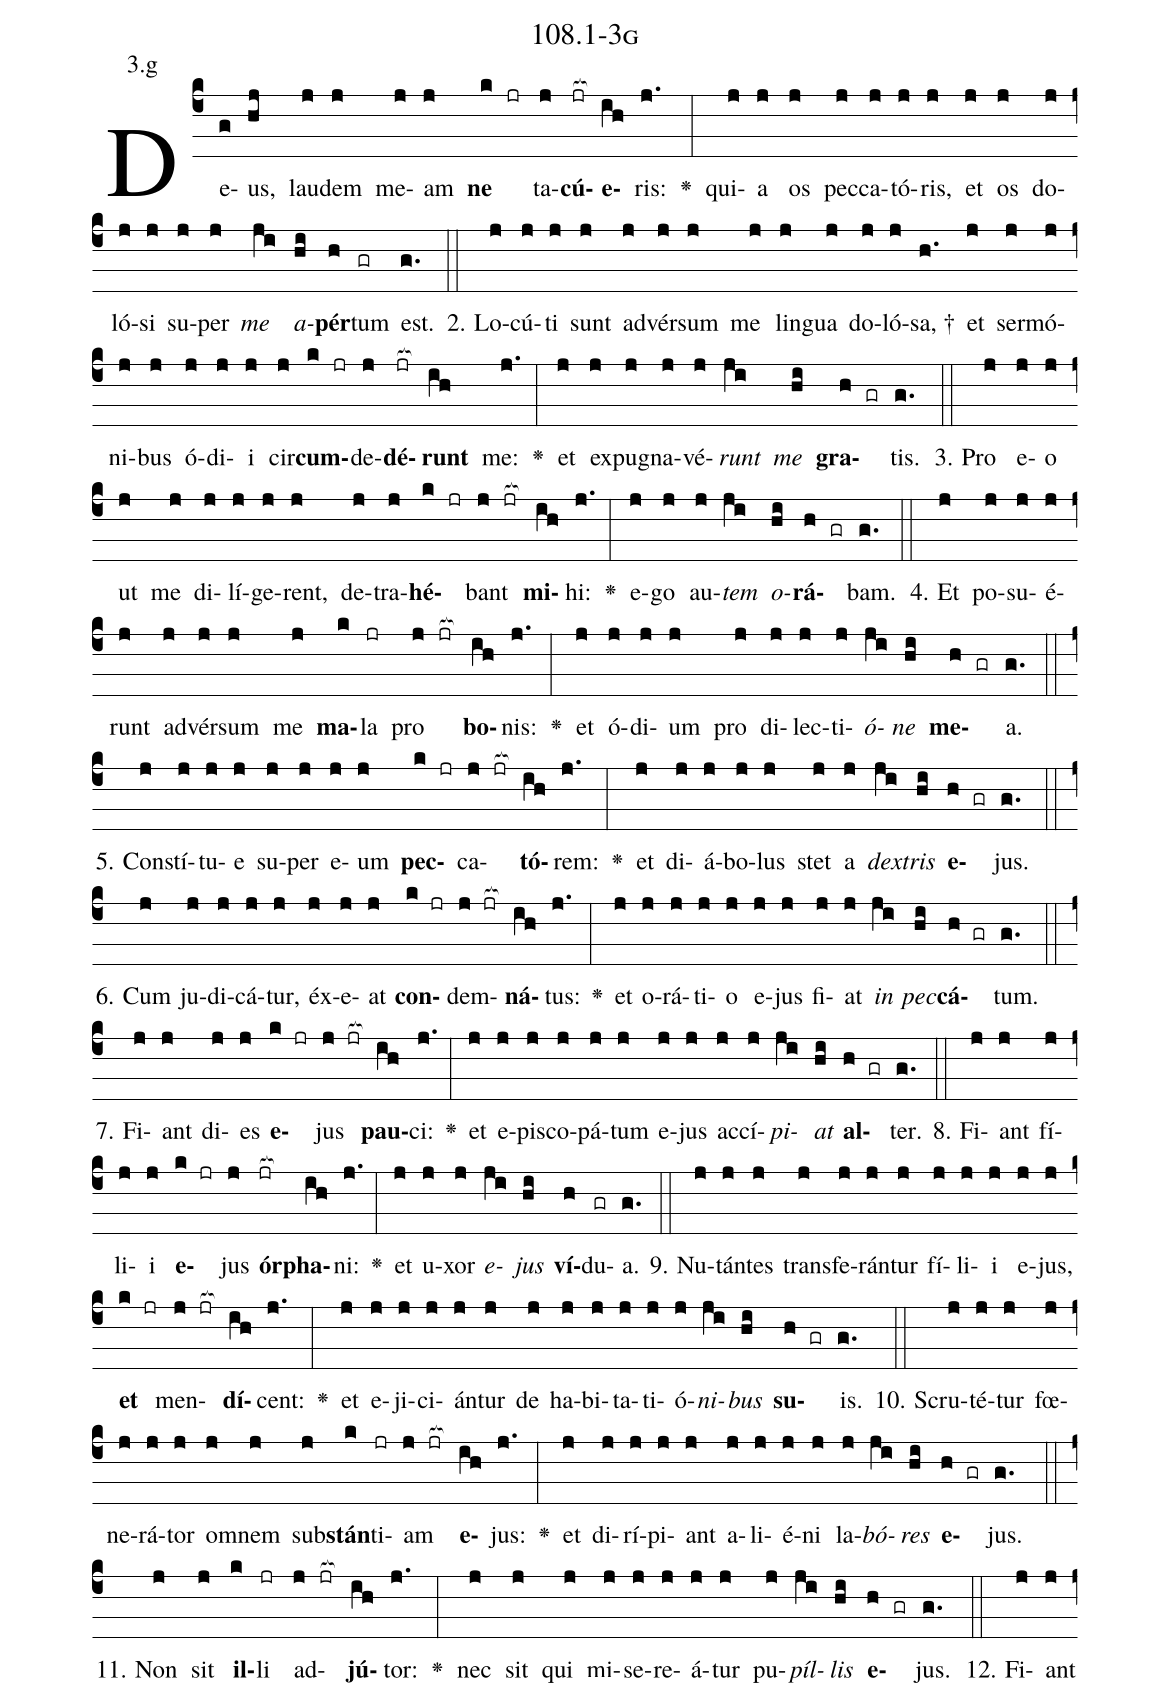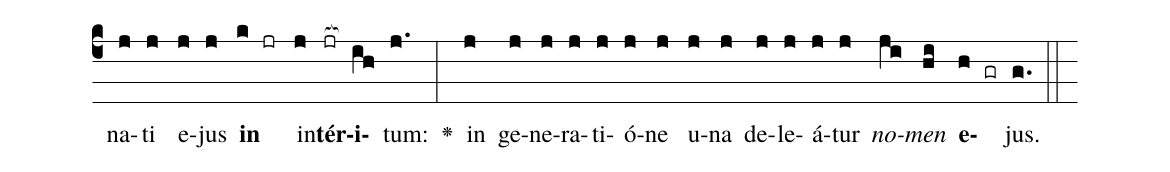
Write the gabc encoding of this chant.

name: 108.1-3g;
annotation: 3.g;
%%
(c4)De(g)us,(hj) lau(j)dem(j) me(j)am(j) <b>ne</b>(k jr) ta(j)<b>cú</b>(jr[ocb:1{])<b>e</b>(ih[ocb:0}])ris:(j.) <v>\greheightstar</v>(:) qui(j)a(j) os(j) pec(j)ca(j)tó(j)ris,(j) et(j) os(j) do(j)ló(j)si(j) su(j)per(j) <i>me</i>(ji) <i>a</i>(hi)<b>pér</b>(h)tum(gr) est.(g.) (::)
2. Lo(j)cú(j)ti(j) sunt(j) ad(j)vér(j)sum(j) me(j) lin(j)gua(j) do(j)ló(j)sa, †(h.) et(j) ser(j)mó(j)ni(j)bus(j) ó(j)di(j)i(j) cir(j)<b>cum</b>(k jr)de(j)<b>dé</b>(jr[ocb:1{])<b>runt</b>(ih[ocb:0}]) me:(j.) <v>\greheightstar</v>(:) et(j) ex(j)pu(j)gna(j)vé(j)<i>runt</i>(ji) <i>me</i>(hi) <b>gra</b>(h gr)tis.(g.) (::)
3. Pro(j) e(j)o(j) ut(j) me(j) di(j)lí(j)ge(j)rent,(j) de(j)tra(j)<b>hé</b>(k jr)bant(j jr[ocb:1{]) <b>mi</b>(ih[ocb:0}])hi:(j.) <v>\greheightstar</v>(:) e(j)go(j) au(j)<i>tem</i>(ji) <i>o</i>(hi)<b>rá</b>(h gr)bam.(g.) (::)
4. Et(j) po(j)su(j)é(j)runt(j) ad(j)vér(j)sum(j) me(j) <b>ma</b>(k)la(jr) pro(j jr[ocb:1{]) <b>bo</b>(ih[ocb:0}])nis:(j.) <v>\greheightstar</v>(:) et(j) ó(j)di(j)um(j) pro(j) di(j)lec(j)ti(j)<i>ó</i>(ji)<i>ne</i>(hi) <b>me</b>(h gr)a.(g.) (::)
5. Con(j)stí(j)tu(j)e(j) su(j)per(j) e(j)um(j) <b>pec</b>(k jr)ca(j jr[ocb:1{])<b>tó</b>(ih[ocb:0}])rem:(j.) <v>\greheightstar</v>(:) et(j) di(j)á(j)bo(j)lus(j) stet(j) a(j) <i>dex</i>(ji)<i>tris</i>(hi) <b>e</b>(h gr)jus.(g.) (::)
6. Cum(j) ju(j)di(j)cá(j)tur,(j) éx(j)e(j)at(j) <b>con</b>(k jr)dem(j jr[ocb:1{])<b>ná</b>(ih[ocb:0}])tus:(j.) <v>\greheightstar</v>(:) et(j) o(j)rá(j)ti(j)o(j) e(j)jus(j) fi(j)at(j) <i>in</i>(ji) <i>pec</i>(hi)<b>cá</b>(h gr)tum.(g.) (::)
7. Fi(j)ant(j) di(j)es(j) <b>e</b>(k jr)jus(j jr[ocb:1{]) <b>pau</b>(ih[ocb:0}])ci:(j.) <v>\greheightstar</v>(:) et(j) e(j)pis(j)co(j)pá(j)tum(j) e(j)jus(j) ac(j)cí(j)<i>pi</i>(ji)<i>at</i>(hi) <b>al</b>(h gr)ter.(g.) (::)
8. Fi(j)ant(j) fí(j)li(j)i(j) <b>e</b>(k jr)jus(j) <b>ór</b>(jr[ocb:1{])<b>pha</b>(ih[ocb:0}])ni:(j.) <v>\greheightstar</v>(:) et(j) u(j)xor(j) <i>e</i>(ji)<i>jus</i>(hi) <b>ví</b>(h)du(gr)a.(g.) (::)
9. Nu(j)tán(j)tes(j) trans(j)fe(j)rán(j)tur(j) fí(j)li(j)i(j) e(j)jus,(j) <b>et</b>(k jr) men(j jr[ocb:1{])<b>dí</b>(ih[ocb:0}])cent:(j.) <v>\greheightstar</v>(:) et(j) e(j)ji(j)ci(j)án(j)tur(j) de(j) ha(j)bi(j)ta(j)ti(j)ó(j)<i>ni</i>(ji)<i>bus</i>(hi) <b>su</b>(h gr)is.(g.) (::)
10. Scru(j)té(j)tur(j) fœ(j)ne(j)rá(j)tor(j) om(j)nem(j) sub(j)<b>stán</b>(k)ti(jr)am(j jr[ocb:1{]) <b>e</b>(ih[ocb:0}])jus:(j.) <v>\greheightstar</v>(:) et(j) di(j)rí(j)pi(j)ant(j) a(j)li(j)é(j)ni(j) la(j)<i>bó</i>(ji)<i>res</i>(hi) <b>e</b>(h gr)jus.(g.) (::)
11. Non(j) sit(j) <b>il</b>(k)li(jr) ad(j jr[ocb:1{])<b>jú</b>(ih[ocb:0}])tor:(j.) <v>\greheightstar</v>(:) nec(j) sit(j) qui(j) mi(j)se(j)re(j)á(j)tur(j) pu(j)<i>píl</i>(ji)<i>lis</i>(hi) <b>e</b>(h gr)jus.(g.) (::)
12. Fi(j)ant(j) na(j)ti(j) e(j)jus(j) <b>in</b>(k jr) in(j)<b>tér</b>(jr[ocb:1{])<b>i</b>(ih[ocb:0}])tum:(j.) <v>\greheightstar</v>(:) in(j) ge(j)ne(j)ra(j)ti(j)ó(j)ne(j) u(j)na(j) de(j)le(j)á(j)tur(j) <i>no</i>(ji)<i>men</i>(hi) <b>e</b>(h gr)jus.(g.) (::)
